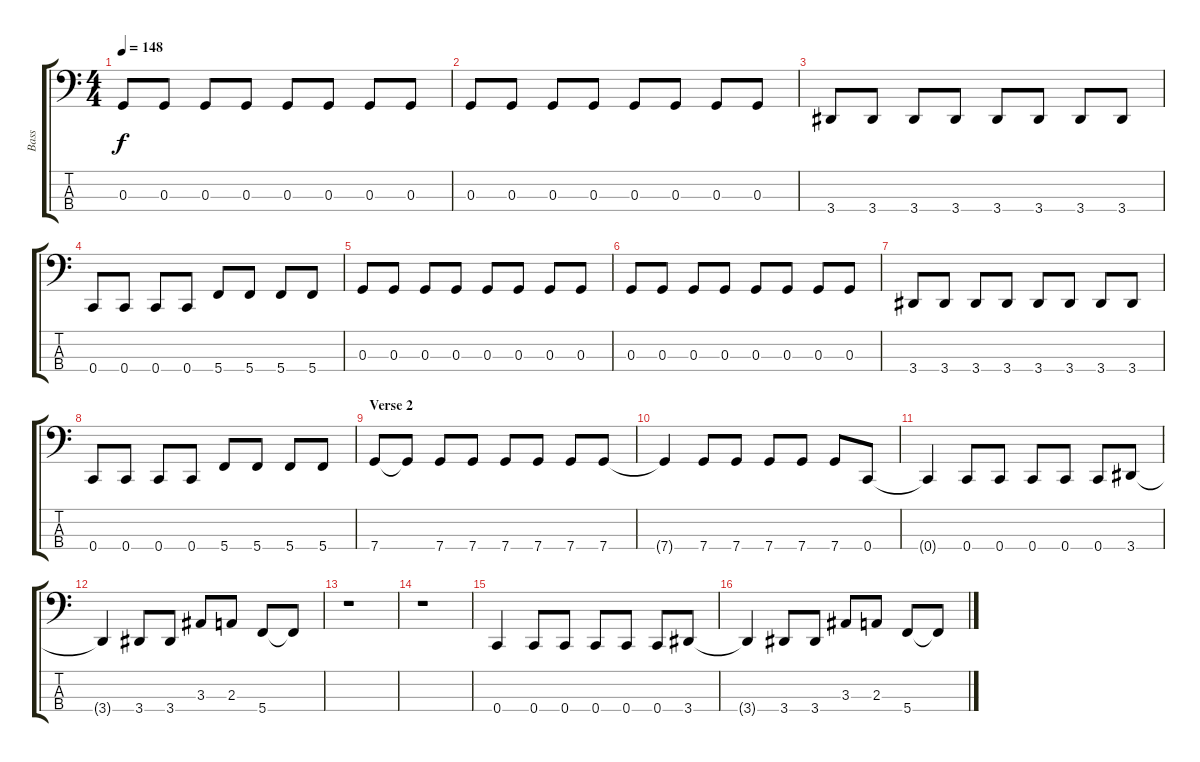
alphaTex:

\track ("Bass" "Bass") {instrument electricbassfinger}
\staff {score tabs}
\tuning (F2 C2 G1 C1) {hide}
\ts (4 4)
\tempo 148
\clef f4
\ks c
0.3.8{dy f} 0.3.8 0.3.8 0.3.8 0.3.8 0.3.8 0.3.8 0.3.8 |
0.3.8 0.3.8 0.3.8 0.3.8 0.3.8 0.3.8 0.3.8 0.3.8 |
3.4.8 3.4.8 3.4.8 3.4.8 3.4.8 3.4.8 3.4.8 3.4.8 |
0.4.8 0.4.8 0.4.8 0.4.8 5.4.8 5.4.8 5.4.8 5.4.8 |
0.3.8 0.3.8 0.3.8 0.3.8 0.3.8 0.3.8 0.3.8 0.3.8 |
0.3.8 0.3.8 0.3.8 0.3.8 0.3.8 0.3.8 0.3.8 0.3.8 |
3.4.8 3.4.8 3.4.8 3.4.8 3.4.8 3.4.8 3.4.8 3.4.8 |
0.4.8 0.4.8 0.4.8 0.4.8 5.4.8 5.4.8 5.4.8 5.4.8 |
\section ("" "Verse 2")
7.4.8 7.4{t}.8 7.4.8 7.4.8 7.4.8 7.4.8 7.4.8 7.4.8 |
7.4{t}.4 7.4.8 7.4.8 7.4.8 7.4.8 7.4.8 0.4.8 |
0.4{t}.4 0.4.8 0.4.8 0.4.8 0.4.8 0.4.8 3.4.8 |
3.4{t}.4 3.4.8 3.4.8 3.3.8 2.3.8 5.4.8 5.4{t}.8 |
r.1 |
r.1 |
0.4.4 0.4.8 0.4.8 0.4.8 0.4.8 0.4.8 3.4.8 |
3.4{t}.4 3.4.8 3.4.8 3.3.8 2.3.8 5.4.8 5.4{t}.8
